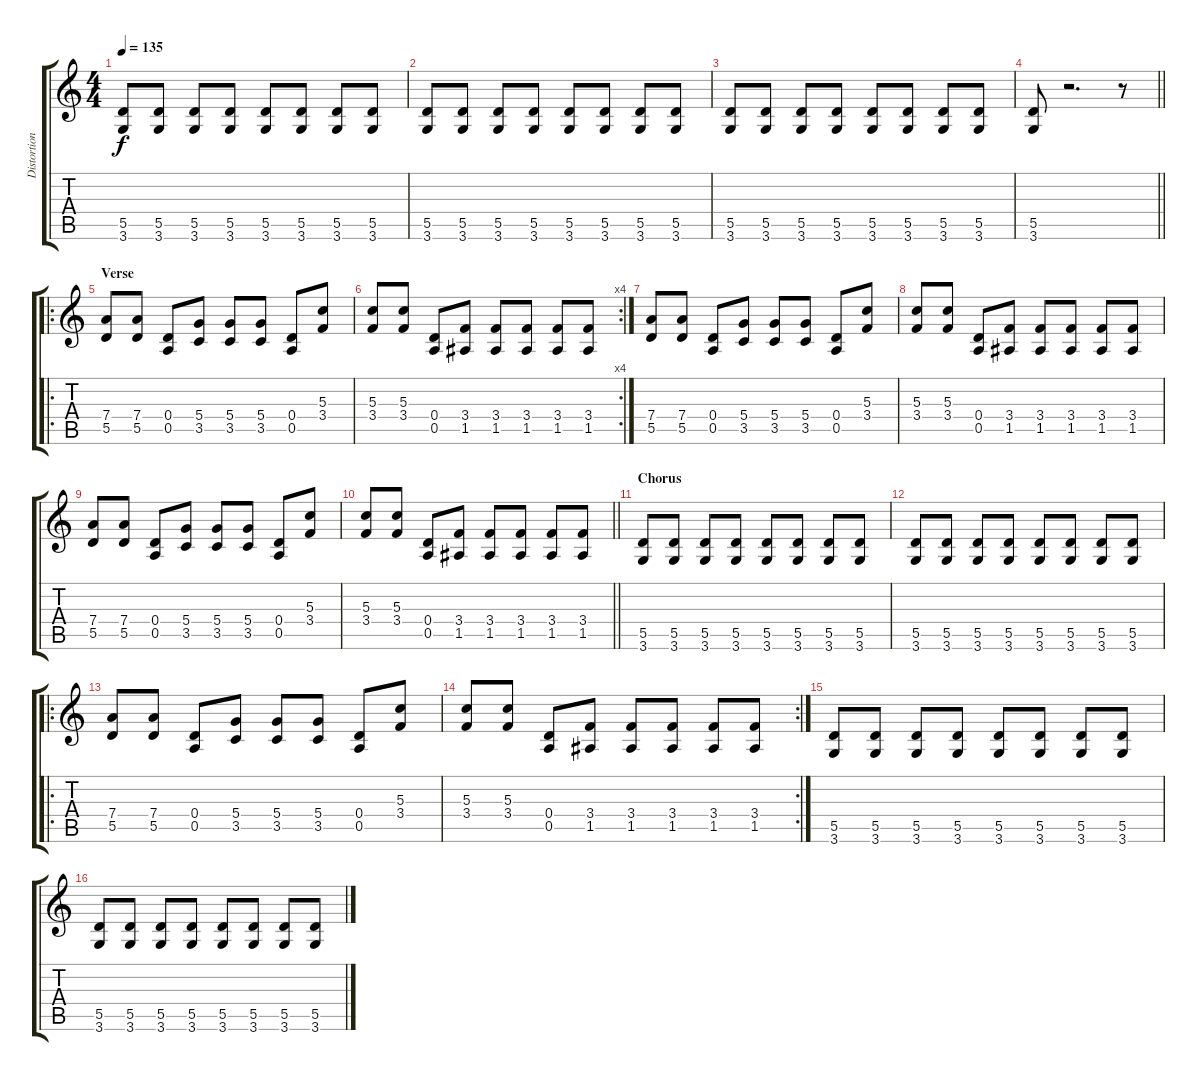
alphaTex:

\track ("Distortion" "Distortion") {instrument distortionguitar}
\staff {score tabs}
\tuning (E4 B3 G3 D3 A2 E2) {hide}
\ts (4 4)
\tempo 135
\clef g2
\ks c
(5.5 3.6).8{dy f} (5.5 3.6).8 (5.5 3.6).8 (5.5 3.6).8 (5.5 3.6).8 (5.5 3.6).8 (5.5 3.6).8 (5.5 3.6).8 |
(5.5 3.6).8 (5.5 3.6).8 (5.5 3.6).8 (5.5 3.6).8 (5.5 3.6).8 (5.5 3.6).8 (5.5 3.6).8 (5.5 3.6).8 |
(5.5 3.6).8 (5.5 3.6).8 (5.5 3.6).8 (5.5 3.6).8 (5.5 3.6).8 (5.5 3.6).8 (5.5 3.6).8 (5.5 3.6).8 |
\barLineRight lightlight
(5.5 3.6).8 r.2{d} r.8 |
\ro
\section ("" "Verse")
(7.4 5.5).8 (7.4 5.5).8 (0.4 0.5).8 (5.4 3.5).8 (5.4 3.5).8 (5.4 3.5).8 (0.4 0.5).8 (5.3 3.4).8 |
\rc 4
(5.3 3.4).8 (5.3 3.4).8 (0.4 0.5).8 (3.4 1.5).8 (3.4 1.5).8 (3.4 1.5).8 (3.4 1.5).8 (3.4 1.5).8 |
(7.4 5.5).8 (7.4 5.5).8 (0.4 0.5).8 (5.4 3.5).8 (5.4 3.5).8 (5.4 3.5).8 (0.4 0.5).8 (5.3 3.4).8 |
(5.3 3.4).8 (5.3 3.4).8 (0.4 0.5).8 (3.4 1.5).8 (3.4 1.5).8 (3.4 1.5).8 (3.4 1.5).8 (3.4 1.5).8 |
(7.4 5.5).8 (7.4 5.5).8 (0.4 0.5).8 (5.4 3.5).8 (5.4 3.5).8 (5.4 3.5).8 (0.4 0.5).8 (5.3 3.4).8 |
\barLineRight lightlight
(5.3 3.4).8 (5.3 3.4).8 (0.4 0.5).8 (3.4 1.5).8 (3.4 1.5).8 (3.4 1.5).8 (3.4 1.5).8 (3.4 1.5).8 |
\section ("" "Chorus")
(5.5 3.6).8 (5.5 3.6).8 (5.5 3.6).8 (5.5 3.6).8 (5.5 3.6).8 (5.5 3.6).8 (5.5 3.6).8 (5.5 3.6).8 |
(5.5 3.6).8 (5.5 3.6).8 (5.5 3.6).8 (5.5 3.6).8 (5.5 3.6).8 (5.5 3.6).8 (5.5 3.6).8 (5.5 3.6).8 |
\ro
(7.4 5.5).8 (7.4 5.5).8 (0.4 0.5).8 (5.4 3.5).8 (5.4 3.5).8 (5.4 3.5).8 (0.4 0.5).8 (5.3 3.4).8 |
\rc 2
(5.3 3.4).8 (5.3 3.4).8 (0.4 0.5).8 (3.4 1.5).8 (3.4 1.5).8 (3.4 1.5).8 (3.4 1.5).8 (3.4 1.5).8 |
(5.5 3.6).8 (5.5 3.6).8 (5.5 3.6).8 (5.5 3.6).8 (5.5 3.6).8 (5.5 3.6).8 (5.5 3.6).8 (5.5 3.6).8 |
(5.5 3.6).8 (5.5 3.6).8 (5.5 3.6).8 (5.5 3.6).8 (5.5 3.6).8 (5.5 3.6).8 (5.5 3.6).8 (5.5 3.6).8
